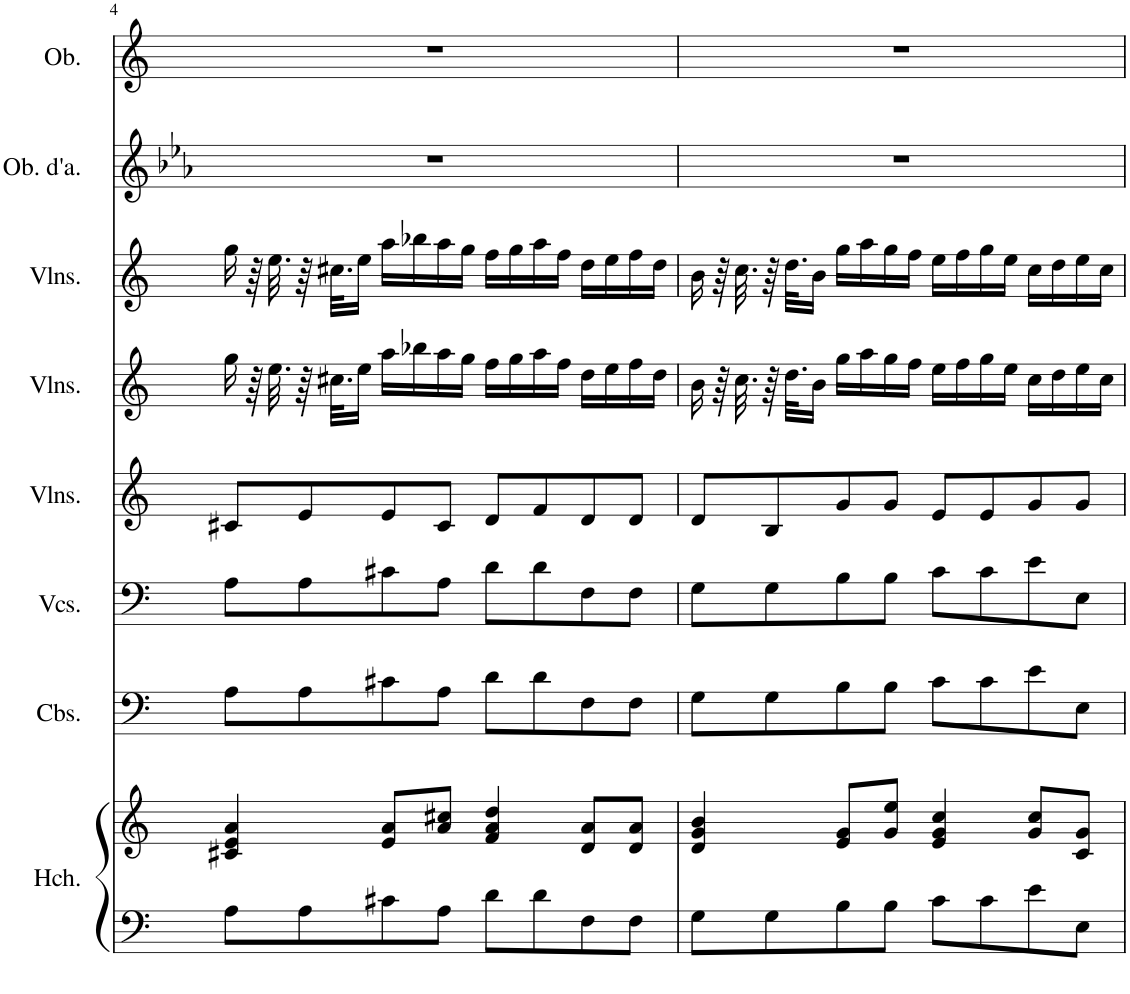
**kern	**kern	**kern	**kern	**kern	**kern	**kern	**kern	**kern
*part8	*part8	*part7	*part6	*part5	*part4	*part3	*part2	*part1
*staff9	*staff8	*staff7	*staff6	*staff5	*staff4	*staff3	*staff2	*staff1
*I"Harpsichord, Harpsichord	*	*I"Contrabasses, Double Bass	*I"Violoncellos, Cello	*I"Violins, Viola	*I"Violins, Violin II	*I"Violins, Violin I	*I"Oboe d'amore	*I"Oboe
*I'Hch.	*	*I'Cbs.	*I'Vcs.	*I'Vlns.	*I'Vlns.	*I'Vlns.	*I'Ob. d'a.	*I'Ob.
!!LO:PB:g=z
*clefF4	*clefG2	*clefF4	*clefF4	*clefG2	*clefG2	*clefG2	*clefG2	*clefG2
*	*	*Trd7c12	*	*	*	*	*Trd2c3	*
*k[]	*k[]	*k[]	*k[]	*k[]	*k[]	*k[]	*k[b-e-a-]	*k[]
*M4/4	*M4/4	*M4/4	*M4/4	*M4/4	*M4/4	*M4/4	*M4/4	*M4/4
=4	=4	=4	=4	=4	=4	=4	=4	=4
8A\L	4c#X/ 4e/ 4a/	8A\L	8A\L	8c#X/L	16gg\	16gg\	1r	1r
.	.	.	.	.	64r	64r	.	.
.	.	.	.	.	32.ee\	32.ee\	.	.
8A\	.	8A\	8A\	8e/	64r	64r	.	.
.	.	.	.	.	32.cc#X\KLL	32.cc#X\KLL	.	.
.	.	.	.	.	16ee\JJ	16ee\JJ	.	.
8c#X\	8e/ 8a/L	8c#X\	8c#X\	8e/	16aa\LL	16aa\LL	.	.
.	.	.	.	.	16bb-X\	16bb-X\	.	.
8A\J	8a/ 8cc#X/J	8A\J	8A\J	8c#/J	16aa\	16aa\	.	.
.	.	.	.	.	16gg\JJ	16gg\JJ	.	.
8d\L	4f/ 4a/ 4dd/	8d\L	8d\L	8d/L	16ff\LL	16ff\LL	.	.
.	.	.	.	.	16gg\	16gg\	.	.
8d\	.	8d\	8d\	8f/	16aa\	16aa\	.	.
.	.	.	.	.	16ff\JJ	16ff\JJ	.	.
8F\	8d/ 8a/L	8F\	8F\	8d/	16dd\LL	16dd\LL	.	.
.	.	.	.	.	16ee\	16ee\	.	.
8F\J	8d/ 8a/J	8F\J	8F\J	8d/J	16ff\	16ff\	.	.
.	.	.	.	.	16dd\JJ	16dd\JJ	.	.
=5	=5	=5	=5	=5	=5	=5	=5	=5
8G\L	4d/ 4g/ 4b/	8G\L	8G\L	8d/L	16b\	16b\	1r	1r
.	.	.	.	.	64r	64r	.	.
.	.	.	.	.	32.cc\	32.cc\	.	.
8G\	.	8G\	8G\	8B/	64r	64r	.	.
.	.	.	.	.	32.dd\KLL	32.dd\KLL	.	.
.	.	.	.	.	16b\JJ	16b\JJ	.	.
8B\	8e/ 8g/L	8B\	8B\	8g/	16gg\LL	16gg\LL	.	.
.	.	.	.	.	16aa\	16aa\	.	.
8B\J	8g/ 8ee/J	8B\J	8B\J	8g/J	16gg\	16gg\	.	.
.	.	.	.	.	16ff\JJ	16ff\JJ	.	.
8c\L	4e/ 4g/ 4cc/	8c\L	8c\L	8e/L	16ee\LL	16ee\LL	.	.
.	.	.	.	.	16ff\	16ff\	.	.
8c\	.	8c\	8c\	8e/	16gg\	16gg\	.	.
.	.	.	.	.	16ee\JJ	16ee\JJ	.	.
8e\	8g/ 8cc/L	8e\	8e\	8g/	16cc\LL	16cc\LL	.	.
.	.	.	.	.	16dd\	16dd\	.	.
8E\J	8c/ 8g/J	8E\J	8E\J	8g/J	16ee\	16ee\	.	.
.	.	.	.	.	16cc\JJ	16cc\JJ	.	.
=	=	=	=	=	=	=	=	=
*-	*-	*-	*-	*-	*-	*-	*-	*-
